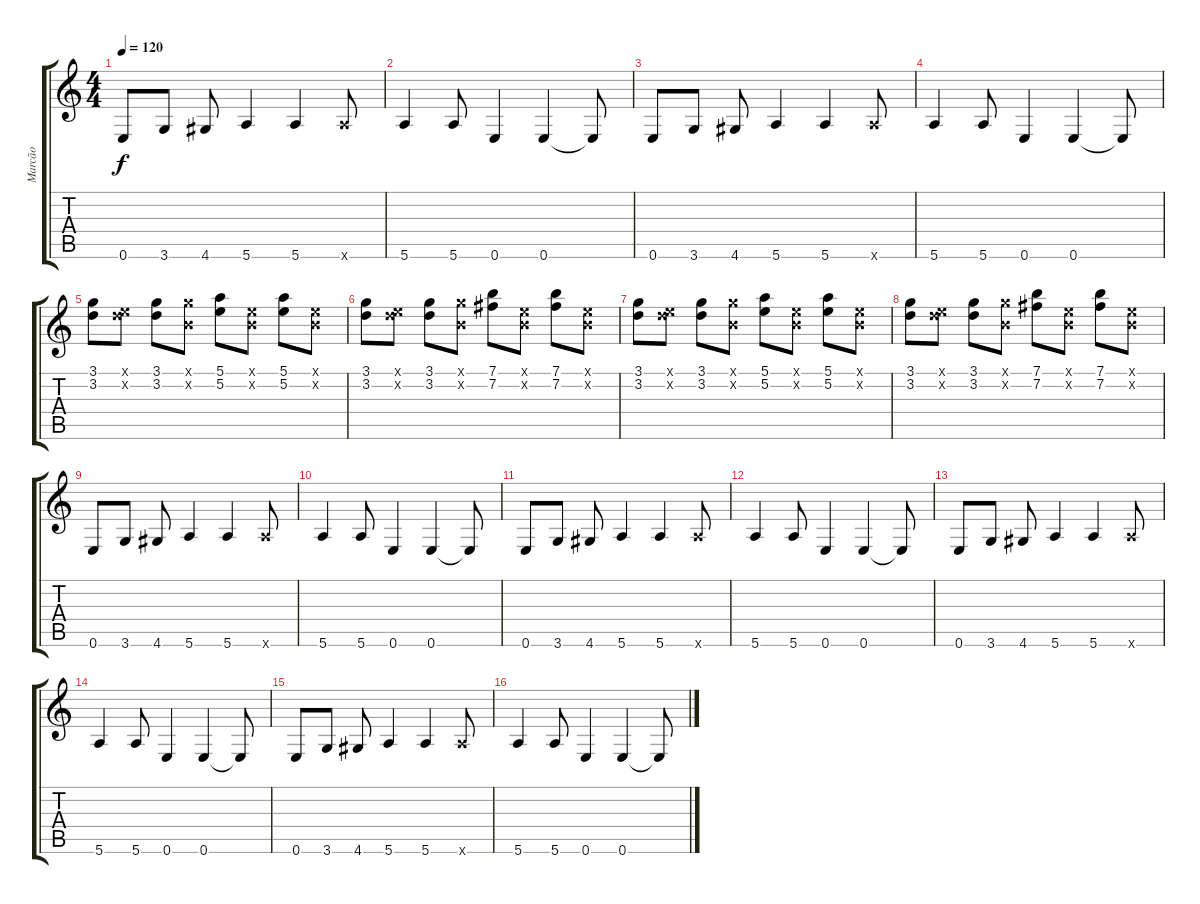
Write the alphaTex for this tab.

\track ("Marcão" "Marcão") {instrument overdrivenguitar}
\staff {score tabs}
\tuning (E4 B3 G3 D3 A2 E2) {hide}
\ts (4 4)
\tempo 120
\clef g2
\ks c
0.6.8{dy f} 3.6.8 4.6.8 5.6.4 5.6.4 5.6{x}.8 |
5.6.4 5.6.8 0.6.4 0.6.4 0.6{t}.8 |
0.6.8 3.6.8 4.6.8 5.6.4 5.6.4 5.6{x}.8 |
5.6.4 5.6.8 0.6.4 0.6.4 0.6{t}.8 |
(3.1 3.2).8 (0.1{x} 3.2{x}).8 (3.1 3.2).8 (3.1{x} 0.2{x}).8 (5.1 5.2).8 (0.1{x} 0.2{x}).8 (5.1 5.2).8 (0.1{x} 0.2{x}).8 |
(3.1 3.2).8 (0.1{x} 3.2{x}).8 (3.1 3.2).8 (3.1{x} 0.2{x}).8 (7.1 7.2).8 (0.1{x} 0.2{x}).8 (7.1 7.2).8 (0.1{x} 0.2{x}).8 |
(3.1 3.2).8 (0.1{x} 3.2{x}).8 (3.1 3.2).8 (3.1{x} 0.2{x}).8 (5.1 5.2).8 (0.1{x} 0.2{x}).8 (5.1 5.2).8 (0.1{x} 0.2{x}).8 |
(3.1 3.2).8 (0.1{x} 3.2{x}).8 (3.1 3.2).8 (3.1{x} 0.2{x}).8 (7.1 7.2).8 (0.1{x} 0.2{x}).8 (7.1 7.2).8 (0.1{x} 0.2{x}).8 |
0.6.8 3.6.8 4.6.8 5.6.4 5.6.4 5.6{x}.8 |
5.6.4 5.6.8 0.6.4 0.6.4 0.6{t}.8 |
0.6.8 3.6.8 4.6.8 5.6.4 5.6.4 5.6{x}.8 |
5.6.4 5.6.8 0.6.4 0.6.4 0.6{t}.8 |
0.6.8 3.6.8 4.6.8 5.6.4 5.6.4 5.6{x}.8 |
5.6.4 5.6.8 0.6.4 0.6.4 0.6{t}.8 |
0.6.8 3.6.8 4.6.8 5.6.4 5.6.4 5.6{x}.8 |
5.6.4 5.6.8 0.6.4 0.6.4 0.6{t}.8
